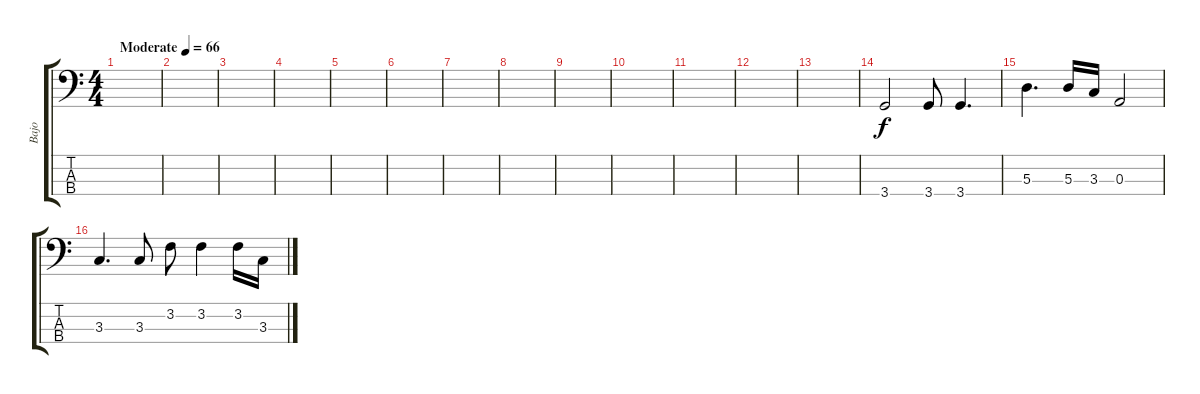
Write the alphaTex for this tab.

\track ("Bajo" "Bajo") {instrument electricbassfinger}
\staff {score tabs}
\tuning (G2 D2 A1 E1) {hide}
\ts (4 4)
\tempo (66 "Moderate")
\clef f4
\ks c
|
|
|
|
|
|
|
|
|
|
|
|
|
3.4.2 3.4.8 3.4.4{d} |
5.3.4{d} 5.3.16 3.3.16 0.3.2 |
3.3.4{d} 3.3.8 3.2.8 3.2.4 3.2.16 3.3.16
